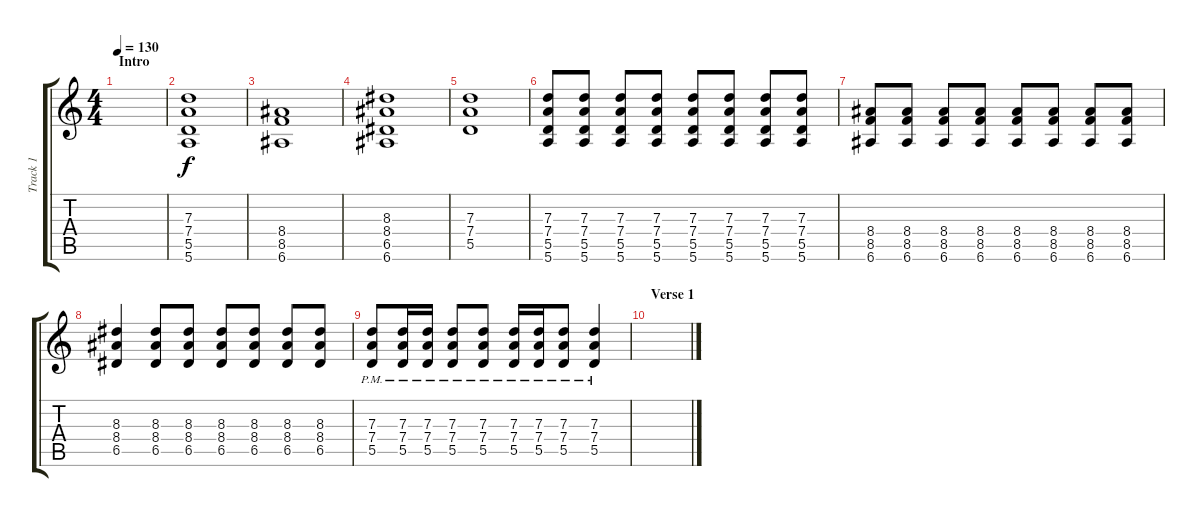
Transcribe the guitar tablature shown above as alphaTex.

\track ("Track 1" "Track 1") {instrument distortionguitar}
\staff {score tabs}
\tuning (E4 B3 G3 D3 A2 E2) {hide}
\ts (4 4)
\section ("" "Intro")
\tempo 130
\clef g2
\ks c
|
(7.3 7.4 5.5 5.6).1 |
(8.4 8.5 6.6).1 |
(8.3 8.4 6.5 6.6).1 |
(7.3 7.4 5.5).1 |
(7.3 7.4 5.5 5.6).8 (7.3 7.4 5.5 5.6).8 (7.3 7.4 5.5 5.6).8 (7.3 7.4 5.5 5.6).8 (7.3 7.4 5.5 5.6).8 (7.3 7.4 5.5 5.6).8 (7.3 7.4 5.5 5.6).8 (7.3 7.4 5.5 5.6).8 |
(8.4 8.5 6.6).8 (8.4 8.5 6.6).8 (8.4 8.5 6.6).8 (8.4 8.5 6.6).8 (8.4 8.5 6.6).8 (8.4 8.5 6.6).8 (8.4 8.5 6.6).8 (8.4 8.5 6.6).8 |
(8.3 8.4 6.5).4 (8.3 8.4 6.5).8 (8.3 8.4 6.5).8 (8.3 8.4 6.5).8 (8.3 8.4 6.5).8 (8.3 8.4 6.5).8 (8.3 8.4 6.5).8 |
(7.3{pm} 7.4{pm} 5.5{pm}).8 (7.3{pm} 7.4{pm} 5.5{pm}).16 (7.3{pm} 7.4{pm} 5.5{pm}).16 (7.3{pm} 7.4{pm} 5.5{pm}).8 (7.3{pm} 7.4{pm} 5.5{pm}).8 (7.3{pm} 7.4{pm} 5.5{pm}).16 (7.3{pm} 7.4{pm} 5.5{pm}).16 (7.3{pm} 7.4{pm} 5.5{pm}).8 (7.3{pm} 7.4{pm} 5.5{pm}).4 |
\section ("" "Verse 1")
